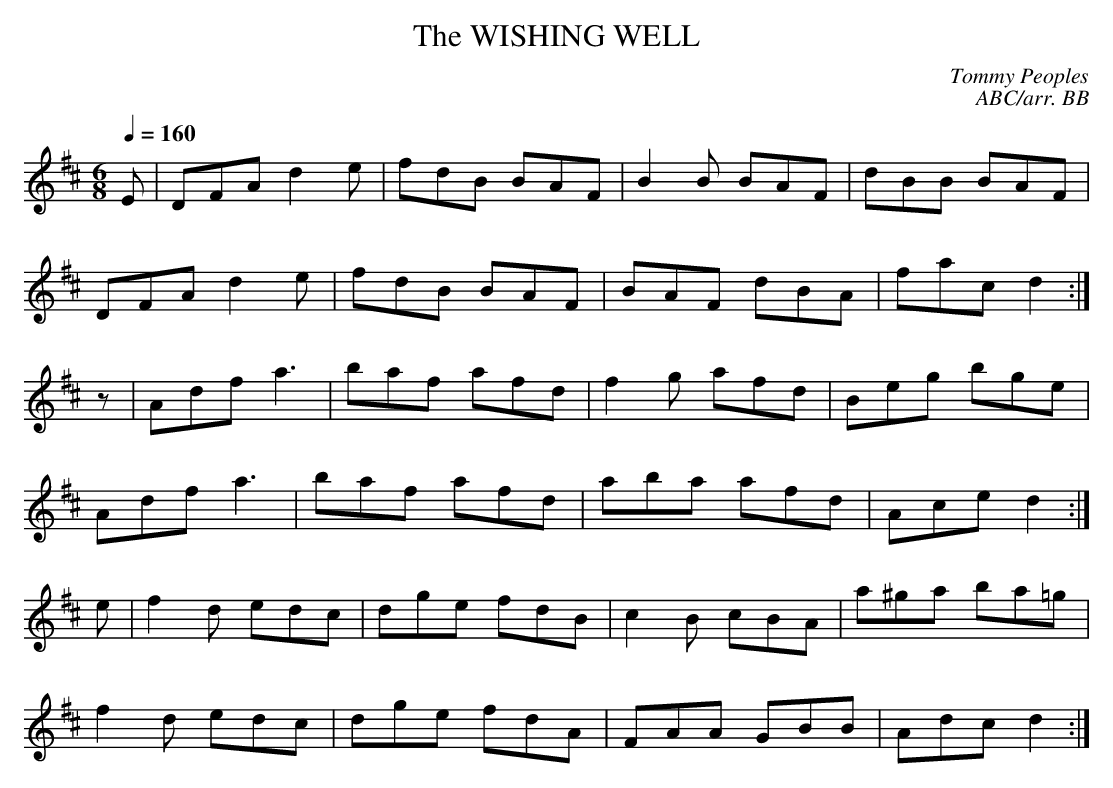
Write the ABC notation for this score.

X:1
T:WISHING WELL, The
C:Tommy Peoples
C:ABC/arr. BB
Q:1/4=160
M:6/8
L:1/8
K:D
E|DFA d2e|fdB BAF|B2B BAF|dBB BAF|
DFA d2e|fdB BAF|BAF dBA|fac d2 :|
z|Adf a3|baf afd|f2g afd|Beg bge|
Adf a3|baf afd|aba afd|Ace d2 :|
e|f2d edc|dge fdB|c2B cBA|a^ga ba=g|
f2d edc|dge fdA|FAA GBB|Adc d2 :|
